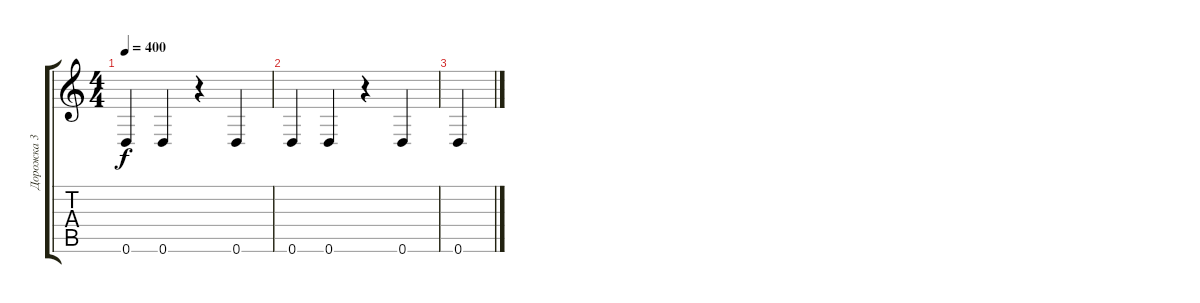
\track ("Дорожка 3" "Дорожка 3") {instrument electricbassfinger}
\staff {score tabs}
\tuning (D4 A3 F3 C3 G2 D2) {hide}
\ts (4 4)
\tempo 400
\clef g2
\ks c
0.6.4{dy f} 0.6.4 r.4 0.6.4 |
0.6.4 0.6.4 r.4 0.6.4 |
0.6.4
